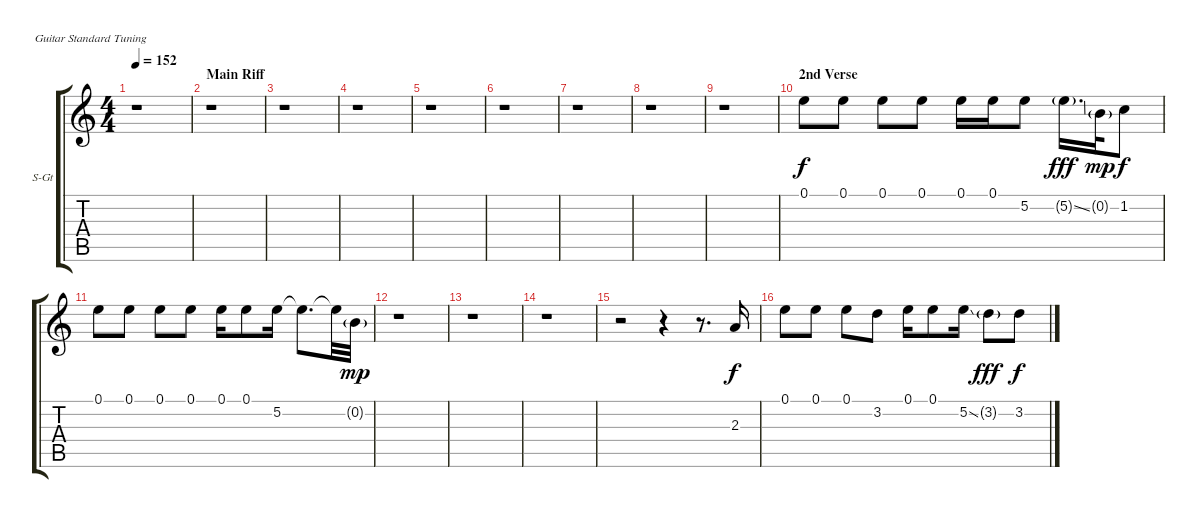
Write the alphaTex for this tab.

\bracketExtendMode groupsimilarinstruments
\firstSystemTrackNameOrientation horizontal
\otherSystemsTrackNameOrientation horizontal
\track ("Synth. I & Voice" "S-Gt") {mute instrument lead6voice}
\staff {score tabs}
\tuning (E4 B3 G3 D3 A2 E2)
\displaytranspose 12
\ts (4 4)
\tempo 152
\clef g2
\ks c
r.1{dy mp} |
\section ("" "Main Riff")
r.1 |
r.1 |
r.1 |
r.1 |
r.1 |
r.1 |
r.1 |
r.1 |
\section ("" "2nd Verse")
0.1.8{dy f} 0.1.8 0.1.8 0.1.8 0.1.16 0.1.16 5.2.8 5.2{ss g}.16{d dy fff} 0.2{g}.32{dy mp} 1.2.8{dy f} |
0.1.8 0.1.8 0.1.8 0.1.8 0.1.16 0.1.8 5.2.16 5.2{t}.8{d} 5.2{t}.32 0.2{g}.32{dy mp} |
r.1 |
r.1 |
r.1 |
r.2 r.4 r.8{d} 2.3.16{dy f} |
0.1.8 0.1.8 0.1.8 3.2.8 0.1.16 0.1.8 5.2{ss}.16 3.2{g}.8{dy fff} 3.2.8{dy f}
